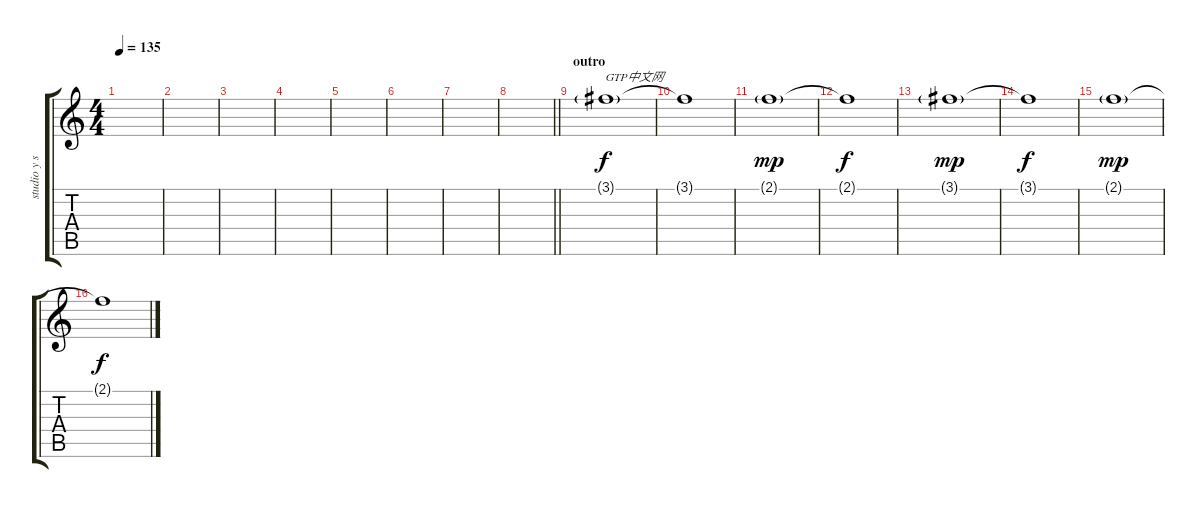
\track ("studio y solo guitarr" "studio y s") {instrument distortionguitar}
\staff {score tabs}
\tuning (Eb4 Bb3 Gb3 Db3 Ab2 Eb2) {hide}
\ts (4 4)
\tempo 135
\clef g2
\ks c
|
|
|
|
|
|
|
\barLineRight lightlight
|
\section ("" "outro")
3.1{g}.1{txt "GTP中文网"} |
3.1{t}.1{dy f} |
2.1{g}.1{dy mp} |
2.1{t}.1{dy f} |
3.1{g}.1{dy mp} |
3.1{t}.1{dy f} |
2.1{g}.1{dy mp} |
2.1{t}.1{dy f}
